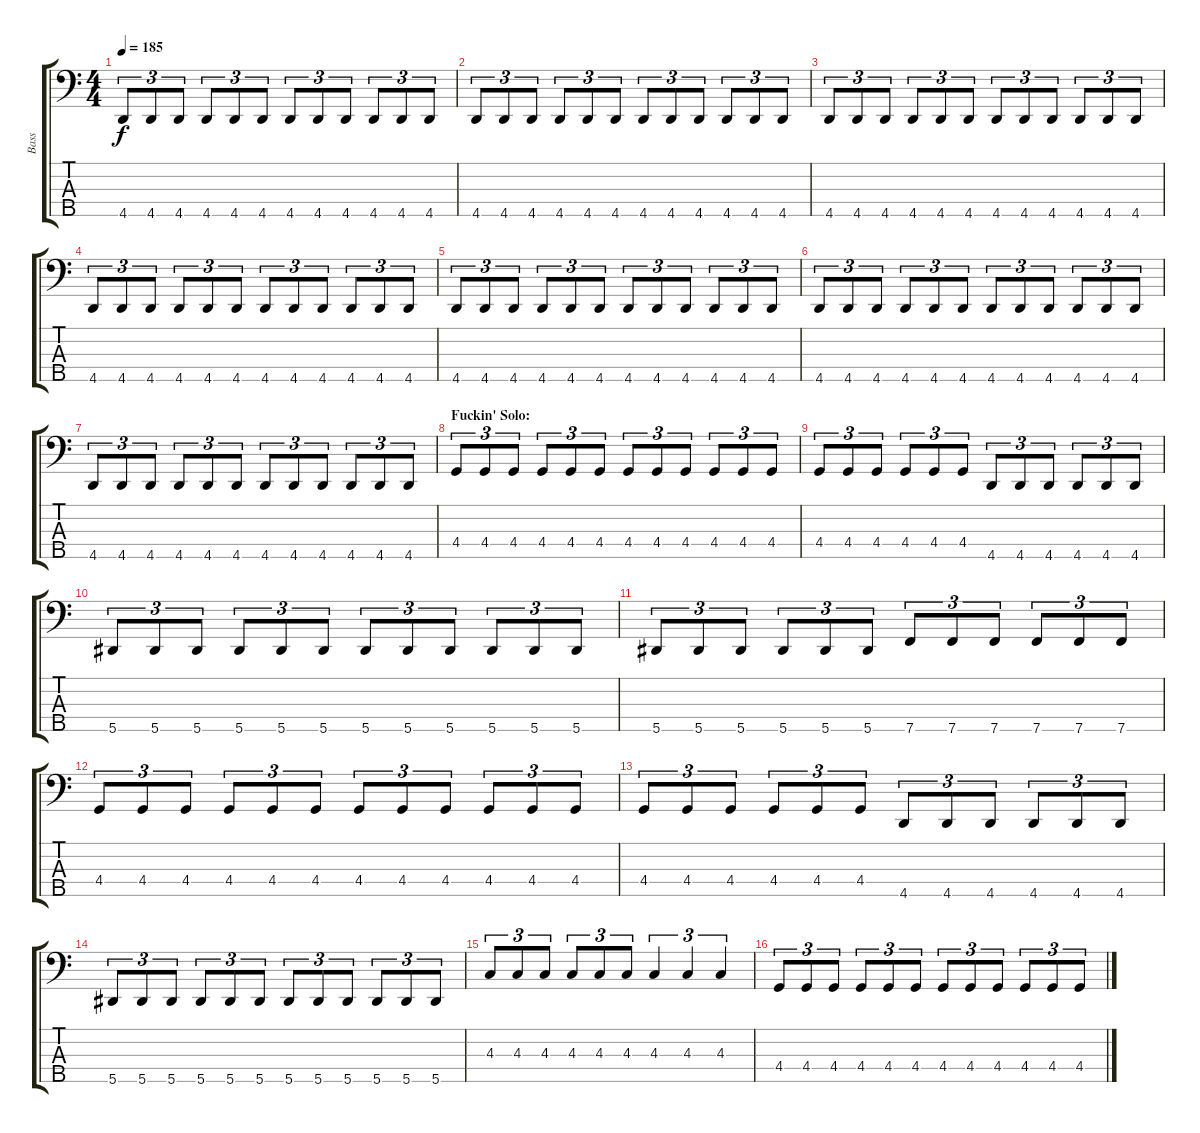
\track ("Bass" "Bass") {instrument slapbass2}
\staff {score tabs}
\tuning (Gb2 Db2 Ab1 Eb1 Bb0) {hide}
\ts (4 4)
\tempo 185
\clef f4
\ks c
4.5.8{tu (3 2) dy f} 4.5.8{tu (3 2)} 4.5.8{tu (3 2)} 4.5.8{tu (3 2)} 4.5.8{tu (3 2)} 4.5.8{tu (3 2)} 4.5.8{tu (3 2)} 4.5.8{tu (3 2)} 4.5.8{tu (3 2)} 4.5.8{tu (3 2)} 4.5.8{tu (3 2)} 4.5.8{tu (3 2)} |
4.5.8{tu (3 2)} 4.5.8{tu (3 2)} 4.5.8{tu (3 2)} 4.5.8{tu (3 2)} 4.5.8{tu (3 2)} 4.5.8{tu (3 2)} 4.5.8{tu (3 2)} 4.5.8{tu (3 2)} 4.5.8{tu (3 2)} 4.5.8{tu (3 2)} 4.5.8{tu (3 2)} 4.5.8{tu (3 2)} |
4.5.8{tu (3 2)} 4.5.8{tu (3 2)} 4.5.8{tu (3 2)} 4.5.8{tu (3 2)} 4.5.8{tu (3 2)} 4.5.8{tu (3 2)} 4.5.8{tu (3 2)} 4.5.8{tu (3 2)} 4.5.8{tu (3 2)} 4.5.8{tu (3 2)} 4.5.8{tu (3 2)} 4.5.8{tu (3 2)} |
4.5.8{tu (3 2)} 4.5.8{tu (3 2)} 4.5.8{tu (3 2)} 4.5.8{tu (3 2)} 4.5.8{tu (3 2)} 4.5.8{tu (3 2)} 4.5.8{tu (3 2)} 4.5.8{tu (3 2)} 4.5.8{tu (3 2)} 4.5.8{tu (3 2)} 4.5.8{tu (3 2)} 4.5.8{tu (3 2)} |
4.5.8{tu (3 2)} 4.5.8{tu (3 2)} 4.5.8{tu (3 2)} 4.5.8{tu (3 2)} 4.5.8{tu (3 2)} 4.5.8{tu (3 2)} 4.5.8{tu (3 2)} 4.5.8{tu (3 2)} 4.5.8{tu (3 2)} 4.5.8{tu (3 2)} 4.5.8{tu (3 2)} 4.5.8{tu (3 2)} |
4.5.8{tu (3 2)} 4.5.8{tu (3 2)} 4.5.8{tu (3 2)} 4.5.8{tu (3 2)} 4.5.8{tu (3 2)} 4.5.8{tu (3 2)} 4.5.8{tu (3 2)} 4.5.8{tu (3 2)} 4.5.8{tu (3 2)} 4.5.8{tu (3 2)} 4.5.8{tu (3 2)} 4.5.8{tu (3 2)} |
4.5.8{tu (3 2)} 4.5.8{tu (3 2)} 4.5.8{tu (3 2)} 4.5.8{tu (3 2)} 4.5.8{tu (3 2)} 4.5.8{tu (3 2)} 4.5.8{tu (3 2)} 4.5.8{tu (3 2)} 4.5.8{tu (3 2)} 4.5.8{tu (3 2)} 4.5.8{tu (3 2)} 4.5.8{tu (3 2)} |
\section ("" "Fuckin' Solo:")
4.4.8{tu (3 2)} 4.4.8{tu (3 2)} 4.4.8{tu (3 2)} 4.4.8{tu (3 2)} 4.4.8{tu (3 2)} 4.4.8{tu (3 2)} 4.4.8{tu (3 2)} 4.4.8{tu (3 2)} 4.4.8{tu (3 2)} 4.4.8{tu (3 2)} 4.4.8{tu (3 2)} 4.4.8{tu (3 2)} |
4.4.8{tu (3 2)} 4.4.8{tu (3 2)} 4.4.8{tu (3 2)} 4.4.8{tu (3 2)} 4.4.8{tu (3 2)} 4.4.8{tu (3 2)} 4.5.8{tu (3 2)} 4.5.8{tu (3 2)} 4.5.8{tu (3 2)} 4.5.8{tu (3 2)} 4.5.8{tu (3 2)} 4.5.8{tu (3 2)} |
5.5.8{tu (3 2)} 5.5.8{tu (3 2)} 5.5.8{tu (3 2)} 5.5.8{tu (3 2)} 5.5.8{tu (3 2)} 5.5.8{tu (3 2)} 5.5.8{tu (3 2)} 5.5.8{tu (3 2)} 5.5.8{tu (3 2)} 5.5.8{tu (3 2)} 5.5.8{tu (3 2)} 5.5.8{tu (3 2)} |
5.5.8{tu (3 2)} 5.5.8{tu (3 2)} 5.5.8{tu (3 2)} 5.5.8{tu (3 2)} 5.5.8{tu (3 2)} 5.5.8{tu (3 2)} 7.5.8{tu (3 2)} 7.5.8{tu (3 2)} 7.5.8{tu (3 2)} 7.5.8{tu (3 2)} 7.5.8{tu (3 2)} 7.5.8{tu (3 2)} |
4.4.8{tu (3 2)} 4.4.8{tu (3 2)} 4.4.8{tu (3 2)} 4.4.8{tu (3 2)} 4.4.8{tu (3 2)} 4.4.8{tu (3 2)} 4.4.8{tu (3 2)} 4.4.8{tu (3 2)} 4.4.8{tu (3 2)} 4.4.8{tu (3 2)} 4.4.8{tu (3 2)} 4.4.8{tu (3 2)} |
4.4.8{tu (3 2)} 4.4.8{tu (3 2)} 4.4.8{tu (3 2)} 4.4.8{tu (3 2)} 4.4.8{tu (3 2)} 4.4.8{tu (3 2)} 4.5.8{tu (3 2)} 4.5.8{tu (3 2)} 4.5.8{tu (3 2)} 4.5.8{tu (3 2)} 4.5.8{tu (3 2)} 4.5.8{tu (3 2)} |
5.5.8{tu (3 2)} 5.5.8{tu (3 2)} 5.5.8{tu (3 2)} 5.5.8{tu (3 2)} 5.5.8{tu (3 2)} 5.5.8{tu (3 2)} 5.5.8{tu (3 2)} 5.5.8{tu (3 2)} 5.5.8{tu (3 2)} 5.5.8{tu (3 2)} 5.5.8{tu (3 2)} 5.5.8{tu (3 2)} |
4.3.8{tu (3 2)} 4.3.8{tu (3 2)} 4.3.8{tu (3 2)} 4.3.8{tu (3 2)} 4.3.8{tu (3 2)} 4.3.8{tu (3 2)} 4.3.4{tu (3 2)} 4.3.4{tu (3 2)} 4.3.4{tu (3 2)} |
4.4.8{tu (3 2)} 4.4.8{tu (3 2)} 4.4.8{tu (3 2)} 4.4.8{tu (3 2)} 4.4.8{tu (3 2)} 4.4.8{tu (3 2)} 4.4.8{tu (3 2)} 4.4.8{tu (3 2)} 4.4.8{tu (3 2)} 4.4.8{tu (3 2)} 4.4.8{tu (3 2)} 4.4.8{tu (3 2)}
